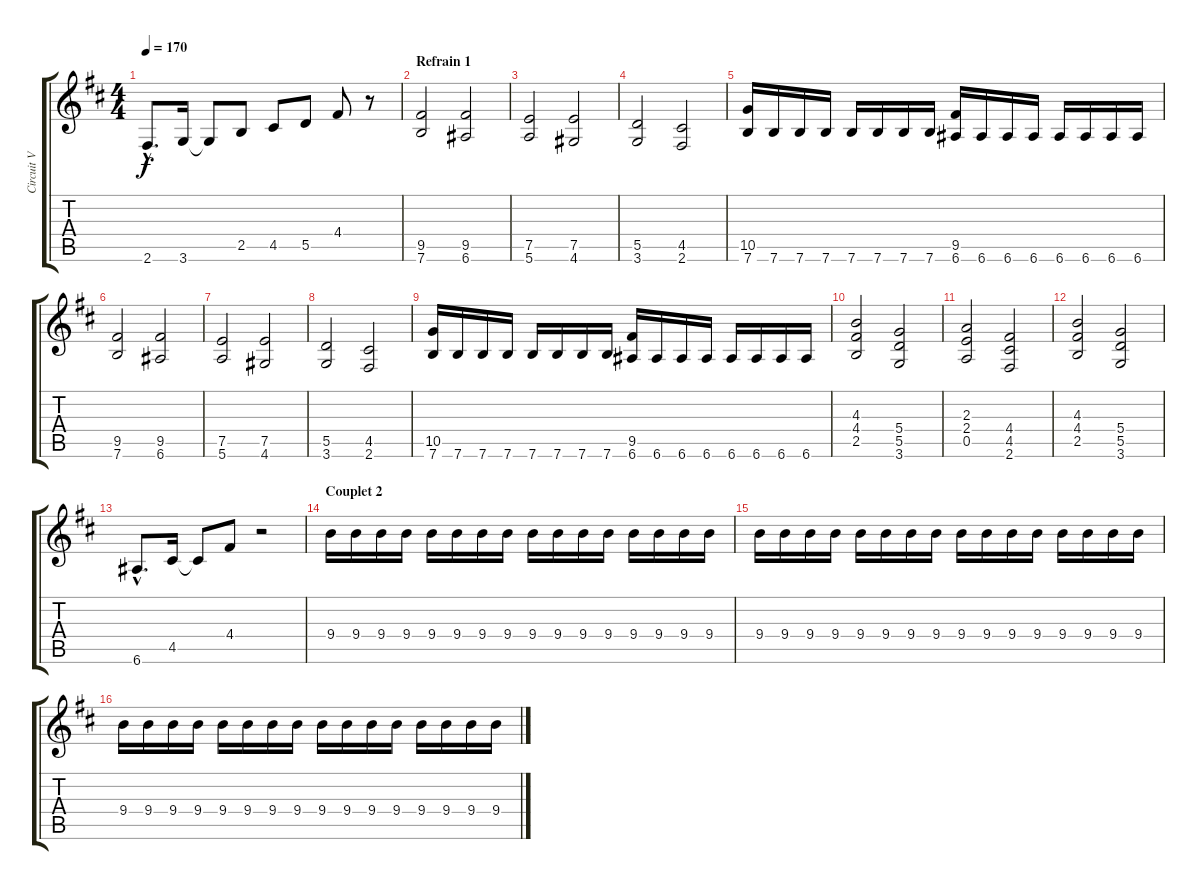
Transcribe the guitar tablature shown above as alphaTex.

\track ("Circuit V Panther" "Circuit V ") {instrument overdrivenguitar}
\staff {score tabs}
\tuning (E4 B3 G3 D3 A2 E2) {hide}
\ts (4 4)
\tempo 170
\clef g2
\ks d
2.6{hac}.8{d dy f} 3.6.16 3.6{t}.8 2.5.8 4.5.8 5.5.8 4.4.8 r.8 |
\section ("" "Refrain 1")
(9.5 7.6).2 (9.5 6.6).2 |
(7.5 5.6).2 (7.5 4.6).2 |
(5.5 3.6).2 (4.5 2.6).2 |
(10.5 7.6).16 7.6.16 7.6.16 7.6.16 7.6.16 7.6.16 7.6.16 7.6.16 (9.5 6.6).16 6.6.16 6.6.16 6.6.16 6.6.16 6.6.16 6.6.16 6.6.16 |
(9.5 7.6).2 (9.5 6.6).2 |
(7.5 5.6).2 (7.5 4.6).2 |
(5.5 3.6).2 (4.5 2.6).2 |
(10.5 7.6).16 7.6.16 7.6.16 7.6.16 7.6.16 7.6.16 7.6.16 7.6.16 (9.5 6.6).16 6.6.16 6.6.16 6.6.16 6.6.16 6.6.16 6.6.16 6.6.16 |
(4.3 4.4 2.5).2 (5.4 5.5 3.6).2 |
(2.3 2.4 0.5).2 (4.4 4.5 2.6).2 |
(4.3 4.4 2.5).2 (5.4 5.5 3.6).2 |
6.6{hac}.8{d} 4.5.16 4.5{t}.8 4.4.8 r.2 |
\section ("" "Couplet 2")
9.4.16 9.4.16 9.4.16 9.4.16 9.4.16 9.4.16 9.4.16 9.4.16 9.4.16 9.4.16 9.4.16 9.4.16 9.4.16 9.4.16 9.4.16 9.4.16 |
9.4.16 9.4.16 9.4.16 9.4.16 9.4.16 9.4.16 9.4.16 9.4.16 9.4.16 9.4.16 9.4.16 9.4.16 9.4.16 9.4.16 9.4.16 9.4.16 |
9.4.16 9.4.16 9.4.16 9.4.16 9.4.16 9.4.16 9.4.16 9.4.16 9.4.16 9.4.16 9.4.16 9.4.16 9.4.16 9.4.16 9.4.16 9.4.16
